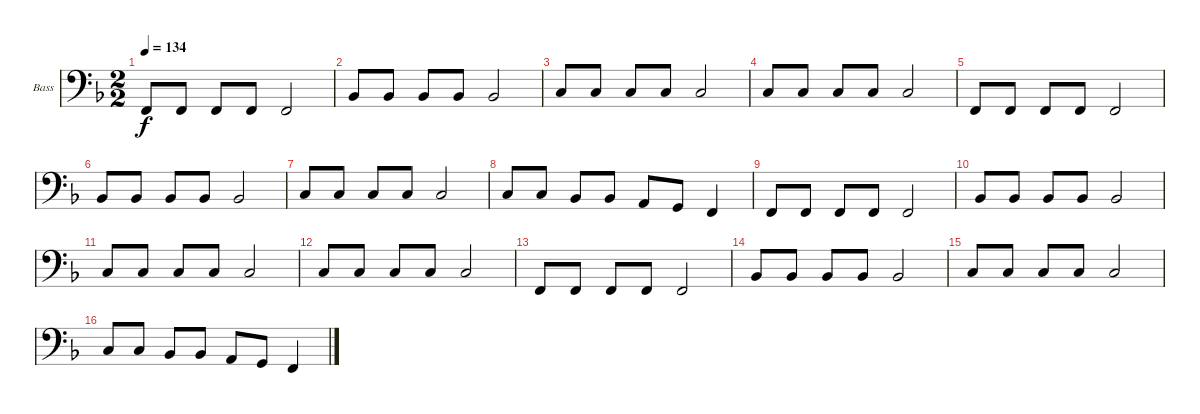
\bracketExtendMode groupsimilarinstruments
\useSystemSignSeparator
\multiTrackTrackNamePolicy allsystems
\firstSystemTrackNameOrientation horizontal
\otherSystemsTrackNameOrientation horizontal
\track ("Bass" "Bass") {instrument acousticgrandpiano}
\staff {score}
\tuning (G2 D2 A1 E1)
\displaytranspose 12
\ts (2 2)
\scale
0.5
\tempo 134
\accidentals auto
\clef f4
\ottava regular
\simile none
\ks f
1.4.8{dy f} 1.4.8 1.4.8 1.4.8 1.4.2 |
\scale
0.5 1.3.8 1.3.8 1.3.8 1.3.8 1.3.2 |
\scale
0.5 3.3.8 3.3.8 3.3.8 3.3.8 3.3.2 |
\scale
0.5 3.3.8 3.3.8 3.3.8 3.3.8 3.3.2 |
\scale
0.5 1.4.8 1.4.8 1.4.8 1.4.8 1.4.2 |
\scale
0.5 1.3.8 1.3.8 1.3.8 1.3.8 1.3.2 |
\scale
0.38961 3.3.8 3.3.8 3.3.8 3.3.8 3.3.2 |
\scale
0.61039 3.3.8 3.3.8 1.3.8 1.3.8 0.3.8 3.4.8 1.4.4 |
\scale
0.5 1.4.8 1.4.8 1.4.8 1.4.8 1.4.2 |
1.3.8 1.3.8 1.3.8 1.3.8 1.3.2 |
3.3.8 3.3.8 3.3.8 3.3.8 3.3.2 |
3.3.8 3.3.8 3.3.8 3.3.8 3.3.2 |
\scale
0.5 1.4.8 1.4.8 1.4.8 1.4.8 1.4.2 |
\scale
0.5 1.3.8 1.3.8 1.3.8 1.3.8 1.3.2 |
\scale
0.5 3.3.8 3.3.8 3.3.8 3.3.8 3.3.2 |
\scale
0.5 3.3.8 3.3.8 1.3.8 1.3.8 0.3.8 3.4.8 1.4.4
